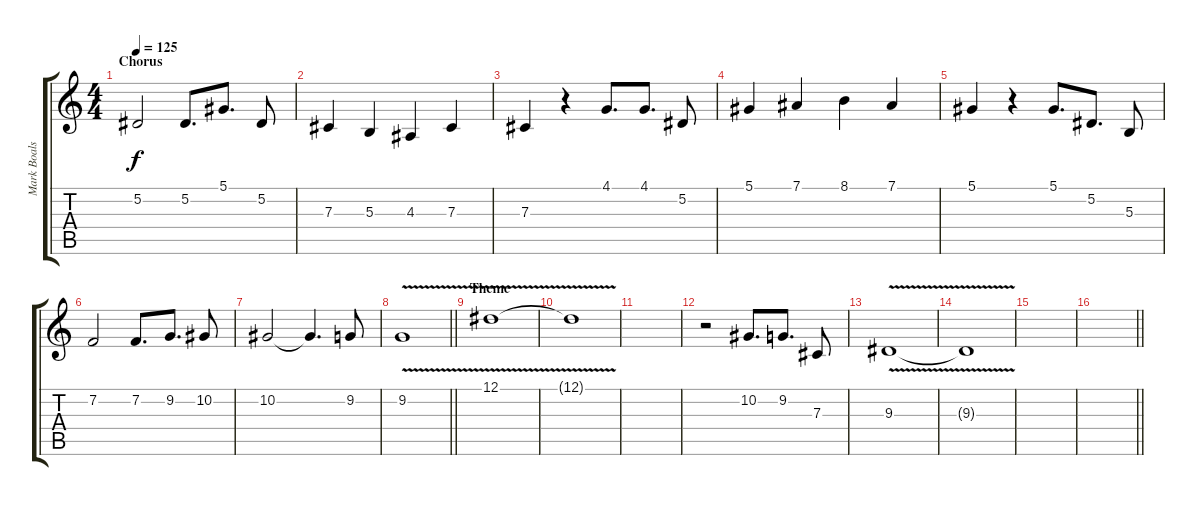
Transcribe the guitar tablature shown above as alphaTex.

\track ("Mark Boals" "Mark Boals") {instrument lead2sawtooth}
\staff {score tabs}
\tuning (Eb4 Bb3 Gb3 Db3 Ab2 Eb2) {hide}
\ts (4 4)
\section ("" "Chorus")
\tempo 125
\clef g2
\ks c
5.2.2{dy f} 5.2.8{d} 5.1.8{d} 5.2.8 |
7.3.4 5.3.4 4.3.4 7.3.4 |
7.3.4 r.4 4.1.8{d} 4.1.8{d} 5.2.8 |
5.1.4 7.1.4 8.1.4 7.1.4 |
5.1.4 r.4 5.1.8{d} 5.2.8{d} 5.3.8 |
7.2.2 7.2.8{d} 9.2.8{d} 10.2.8 |
10.2.2 10.2{t}.4{d} 9.2.8 |
\barLineRight lightlight
9.2{v}.1 |
\section ("" "Theme")
12.1{v}.1 |
12.1{t}.1 |
|
r.2 10.2.8{d} 9.2.8{d} 7.3.8 |
9.3{v}.1 |
9.3{t}.1 |
|
\barLineRight lightlight
